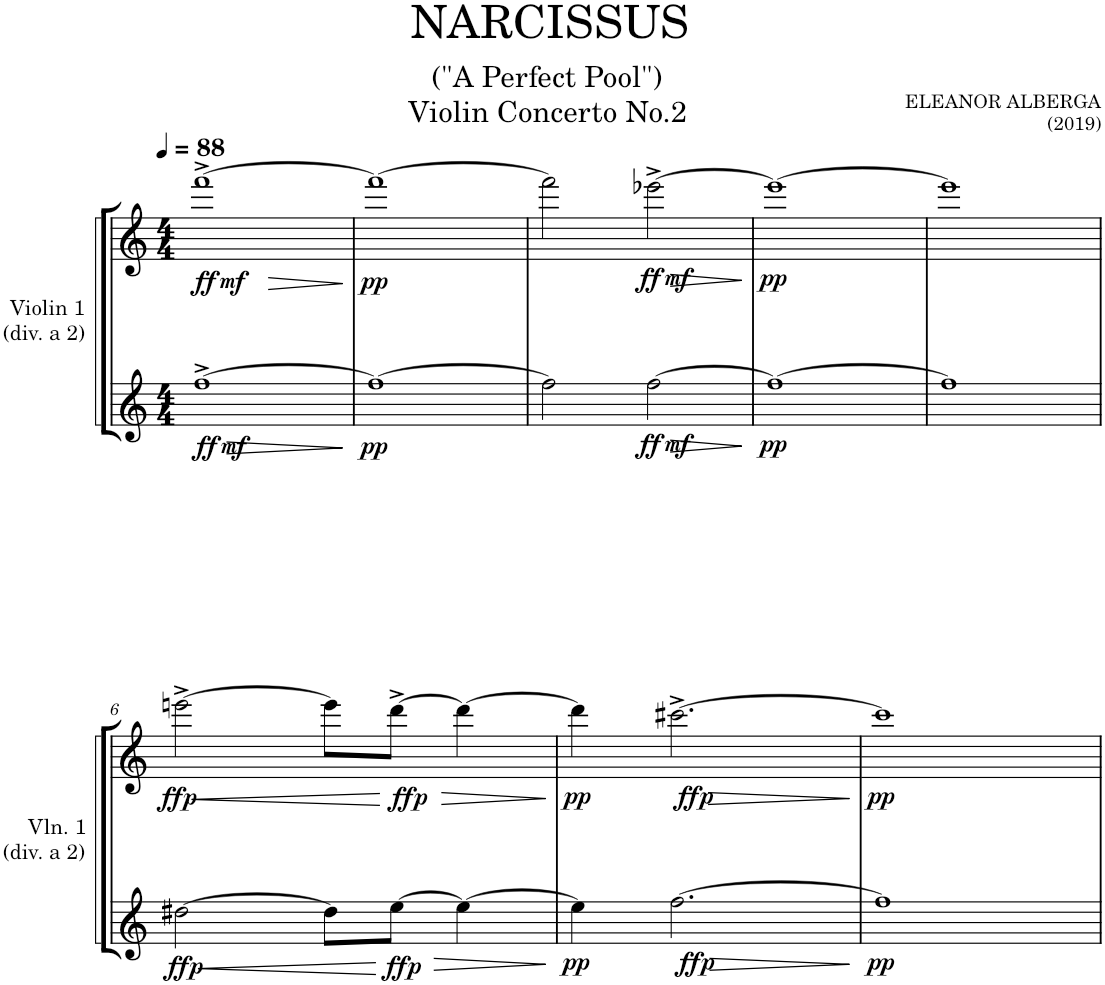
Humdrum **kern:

**kern	**kern	**dynam
*part1	*part1	*part1
*staff2	*staff1	*staff1/2
*I"Violin 1  (div. a 2)	*	*
*I'Vln. 1 (div. a 2)	*	*
*clefG2	*clefG2	*
*	*k[]	*
*M4/4	*M4/4	*
*MM88	*MM88	*
=1	=1	=1
!	!	!LO:HP:b
!	!	!LO:DY:n=1:b=2
!	!	!LO:DY:n=2:b
[1ff^	[1fff^	> other-dynamics other-dynamics
.	.	]
=2	=2	=2
!	!	!LO:DY:b=2
!	!	!LO:DY:n=1:b
1ff_	1fff_	pp pp
=3	=3	=3
2ff\]	2fff\]	.
!	!	!LO:HP:b
!	!	!LO:DY:n=1:b=2
!	!	!LO:DY:n=2:b
[2ff\	[2eee-X^\	> other-dynamics other-dynamics
.	.	]
=4	=4	=4
!	!	!LO:DY:b=2
!	!	!LO:DY:n=1:b
1ff_	1eee-_	pp pp
=5	=5	=5
1ff]	1eee-]	.
!!LO:LB:g=z
=6	=6	=6
!	!	!LO:HP:b
!	!	!LO:DY:n=1:b=2
!	!	!LO:DY:n=2:b
[2dd#X\	[2eeen^\	< other-dynamics other-dynamics
8dd#\L]	8eee\L]	.
!	!	!LO:DY:n=3:b=2
!	!	!LO:DY:n=4:b
[8ee\J	[8ddd^\J	[ other-dynamics other-dynamics
!	!	!LO:HP:b
4ee\_	4ddd\_	>
.	.	]
=7	=7	=7
!	!	!LO:DY:b=2
!	!	!LO:DY:n=1:b
4ee\]	4ddd\]	pp pp
!	!	!LO:HP:b
!	!	!LO:DY:n=2:b=2
!	!	!LO:DY:n=3:b
[2.ff\	[2.ccc#X^\	> other-dynamics other-dynamics
.	.	]
=8	=8	=8
!	!	!LO:DY:b=2
!	!	!LO:DY:n=1:b
1ff]	1ccc#]	pp pp
=	=	=
*-	*-	*-
